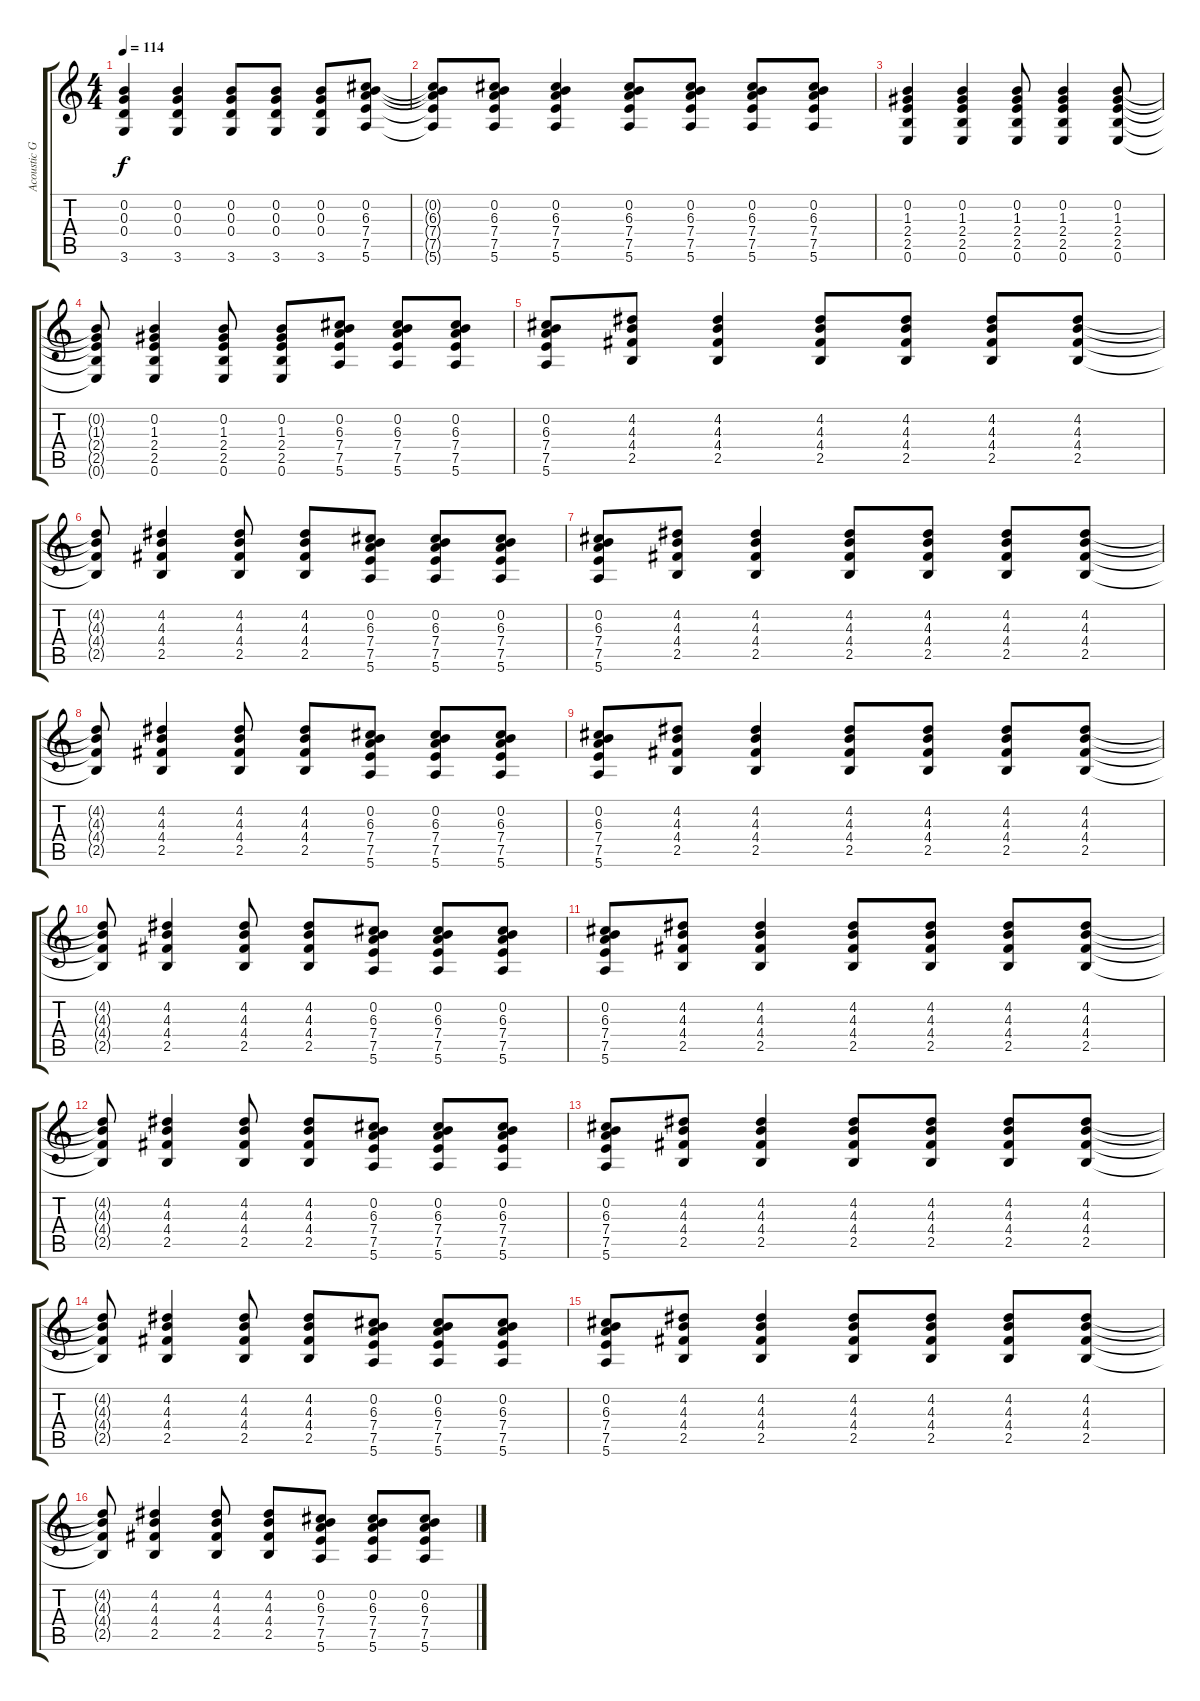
\track ("Acoustic Guitar     " "Acoustic G") {instrument acousticguitarsteel}
\staff {score tabs}
\tuning (E4 B3 G3 D3 A2 E2) {hide}
\ts (4 4)
\tempo 114
\clef g2
\ks c
(0.2 0.3 0.4 3.6).4{dy f} (0.2 0.3 0.4 3.6).4 (0.2 0.3 0.4 3.6).8 (0.2 0.3 0.4 3.6).8 (0.2 0.3 0.4 3.6).8 (0.2 6.3 7.4 7.5 5.6).8 |
(0.2{t} 6.3{t} 7.4{t} 7.5{t} 5.6{t}).8 (0.2 6.3 7.4 7.5 5.6).8 (0.2 6.3 7.4 7.5 5.6).4 (0.2 6.3 7.4 7.5 5.6).8 (0.2 6.3 7.4 7.5 5.6).8 (0.2 6.3 7.4 7.5 5.6).8 (0.2 6.3 7.4 7.5 5.6).8 |
(0.2 1.3 2.4 2.5 0.6).4 (0.2 1.3 2.4 2.5 0.6).4 (0.2 1.3 2.4 2.5 0.6).8 (0.2 1.3 2.4 2.5 0.6).4 (0.2 1.3 2.4 2.5 0.6).8 |
(0.2{t} 1.3{t} 2.4{t} 2.5{t} 0.6{t}).8 (0.2 1.3 2.4 2.5 0.6).4 (0.2 1.3 2.4 2.5 0.6).8 (0.2 1.3 2.4 2.5 0.6).8 (0.2 6.3 7.4 7.5 5.6).8 (0.2 6.3 7.4 7.5 5.6).8 (0.2 6.3 7.4 7.5 5.6).8 |
(0.2 6.3 7.4 7.5 5.6).8 (4.2 4.3 4.4 2.5).8 (4.2 4.3 4.4 2.5).4 (4.2 4.3 4.4 2.5).8 (4.2 4.3 4.4 2.5).8 (4.2 4.3 4.4 2.5).8 (4.2 4.3 4.4 2.5).8 |
(4.2{t} 4.3{t} 4.4{t} 2.5{t}).8 (4.2 4.3 4.4 2.5).4 (4.2 4.3 4.4 2.5).8 (4.2 4.3 4.4 2.5).8 (0.2 6.3 7.4 7.5 5.6).8 (0.2 6.3 7.4 7.5 5.6).8 (0.2 6.3 7.4 7.5 5.6).8 |
(0.2 6.3 7.4 7.5 5.6).8 (4.2 4.3 4.4 2.5).8 (4.2 4.3 4.4 2.5).4 (4.2 4.3 4.4 2.5).8 (4.2 4.3 4.4 2.5).8 (4.2 4.3 4.4 2.5).8 (4.2 4.3 4.4 2.5).8 |
(4.2{t} 4.3{t} 4.4{t} 2.5{t}).8 (4.2 4.3 4.4 2.5).4 (4.2 4.3 4.4 2.5).8 (4.2 4.3 4.4 2.5).8 (0.2 6.3 7.4 7.5 5.6).8 (0.2 6.3 7.4 7.5 5.6).8 (0.2 6.3 7.4 7.5 5.6).8 |
(0.2 6.3 7.4 7.5 5.6).8 (4.2 4.3 4.4 2.5).8 (4.2 4.3 4.4 2.5).4 (4.2 4.3 4.4 2.5).8 (4.2 4.3 4.4 2.5).8 (4.2 4.3 4.4 2.5).8 (4.2 4.3 4.4 2.5).8 |
(4.2{t} 4.3{t} 4.4{t} 2.5{t}).8 (4.2 4.3 4.4 2.5).4 (4.2 4.3 4.4 2.5).8 (4.2 4.3 4.4 2.5).8 (0.2 6.3 7.4 7.5 5.6).8 (0.2 6.3 7.4 7.5 5.6).8 (0.2 6.3 7.4 7.5 5.6).8 |
(0.2 6.3 7.4 7.5 5.6).8 (4.2 4.3 4.4 2.5).8 (4.2 4.3 4.4 2.5).4 (4.2 4.3 4.4 2.5).8 (4.2 4.3 4.4 2.5).8 (4.2 4.3 4.4 2.5).8 (4.2 4.3 4.4 2.5).8 |
(4.2{t} 4.3{t} 4.4{t} 2.5{t}).8 (4.2 4.3 4.4 2.5).4 (4.2 4.3 4.4 2.5).8 (4.2 4.3 4.4 2.5).8 (0.2 6.3 7.4 7.5 5.6).8 (0.2 6.3 7.4 7.5 5.6).8 (0.2 6.3 7.4 7.5 5.6).8 |
(0.2 6.3 7.4 7.5 5.6).8 (4.2 4.3 4.4 2.5).8 (4.2 4.3 4.4 2.5).4 (4.2 4.3 4.4 2.5).8 (4.2 4.3 4.4 2.5).8 (4.2 4.3 4.4 2.5).8 (4.2 4.3 4.4 2.5).8 |
(4.2{t} 4.3{t} 4.4{t} 2.5{t}).8 (4.2 4.3 4.4 2.5).4 (4.2 4.3 4.4 2.5).8 (4.2 4.3 4.4 2.5).8 (0.2 6.3 7.4 7.5 5.6).8 (0.2 6.3 7.4 7.5 5.6).8 (0.2 6.3 7.4 7.5 5.6).8 |
(0.2 6.3 7.4 7.5 5.6).8 (4.2 4.3 4.4 2.5).8 (4.2 4.3 4.4 2.5).4 (4.2 4.3 4.4 2.5).8 (4.2 4.3 4.4 2.5).8 (4.2 4.3 4.4 2.5).8 (4.2 4.3 4.4 2.5).8 |
(4.2{t} 4.3{t} 4.4{t} 2.5{t}).8 (4.2 4.3 4.4 2.5).4 (4.2 4.3 4.4 2.5).8 (4.2 4.3 4.4 2.5).8 (0.2 6.3 7.4 7.5 5.6).8 (0.2 6.3 7.4 7.5 5.6).8 (0.2 6.3 7.4 7.5 5.6).8
